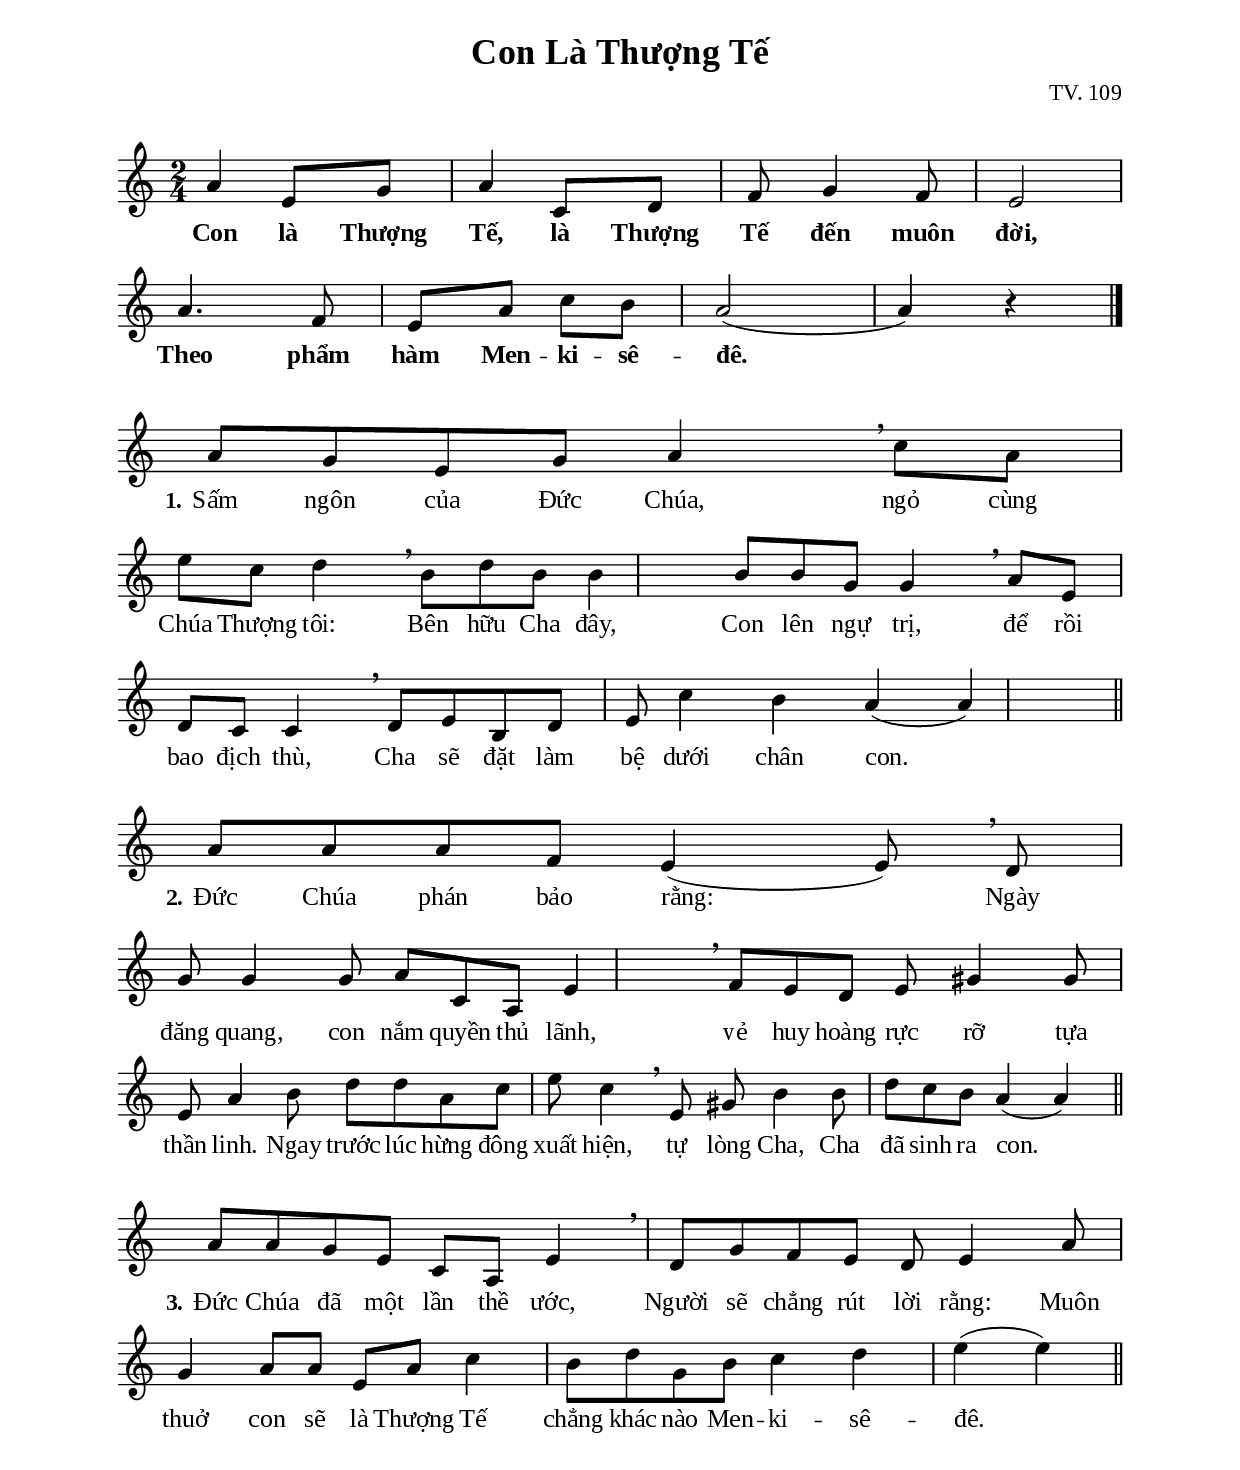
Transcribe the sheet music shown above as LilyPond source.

% Cài đặt chung
\version "2.20.0"
\include "english.ly"

\header {
  title = "Con Là Thượng Tế"
  composer = "TV. 109"
  arranger = " "
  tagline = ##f
}

global = {
  \key c \major
  \time 2/4
}

\paper {
  #(set-paper-size "a4")
  top-margin = 20\mm
  bottom-margin = 15\mm
  left-margin = 20\mm
  right-margin = 20\mm
  indent = #0
  #(define fonts
	 (make-pango-font-tree "Liberation Serif"
	 		       "Liberation Serif"
			       "Liberation Serif"
			       (/ 20 20)))
}

% Nhạc điệp khúc
nhacDiepKhuc= \relative c'' {
  \override Lyrics.LyricSpace.minimum-distance = #4.0
  \override Score.BarNumber.break-visibility = ##(#f #f #f)
  a4 e8 g |
  a4 c,8 d |
  f g4 f8 |
  e2 |
  a4. f8 |
  e a c b |
  a2 ( |
  a4) r \bar "|."
}

% Nhạc phiên khúc
nhacPhienKhucMot = \relative c'' {
  \set Score.barAlways = ##t
  \set Score.defaultBarType = ""
  \override Score.BarNumber.break-visibility = ##(#f #f #f)
  a8 g e g a4 \breathe
  c8 a e' c d4 \breathe
  b8 d b b4 b8 b g g4 \breathe
  a8 e d c c4 \breathe
  d8 e b d e c'4 b a (a) \bar "||"
}

nhacPhienKhucHai = \relative c'' {
  \set Score.barAlways = ##t
  \set Score.defaultBarType = ""
  \override Score.BarNumber.break-visibility = ##(#f #f #f)
  a8 a a f e4 (e8) \breathe
  d g g4 g8 a c, a e'4 \breathe
  f8 e d e gs4 gs8 e a4
  b8 d d a c e c4 \breathe
  e,8 gs b4 b8 d c b a4 (a) \bar "||"
}

nhacPhienKhucBa = \relative c'' {
  \set Score.barAlways = ##t
  \set Score.defaultBarType = ""
  \override Score.BarNumber.break-visibility = ##(#f #f #f)
  a8 a g e c a e'4 \breathe
  d8 g f e d e4
  a8 g4 a8 a e a c4
  b8 d g, b c4 d e (e) \bar "||"
}

% Lời điệp khúc
loiDiepKhuc = \lyricmode {
  \override Lyrics.LyricText.font-series = #'bold
  Con là Thượng Tế, là Thượng Tế đến muôn đời,
  Theo phẩm hàm Men -- ki -- sê -- đê.
}

% Lời phiên khúc
loiPhienKhucMot = \lyricmode {
  \set stanza = #"1."
  Sấm ngôn của Đức Chúa, ngỏ cùng Chúa Thượng tôi:
  Bên hữu Cha đây, Con lên ngự trị,
  để rồi bao địch thù, Cha sẽ đặt làm bệ dưới chân con.
}

loiPhienKhucHai = \lyricmode {
  \set stanza = #"2."
  Đức Chúa phán bảo rằng:
  Ngày đăng quang, con nắm quyền thủ lãnh,
  vẻ huy hoàng rực rỡ tựa thần linh.
  Ngay trước lúc hừng đông xuất hiện,
  tự lòng Cha, Cha đã sinh ra con.
}

loiPhienKhucBa = \lyricmode {
  \set stanza = #"3."
  Đức Chúa đã một lần thề ước,
  Người sẽ chẳng rút lời rằng:
  Muôn thuở con sẽ là Thượng Tế
  chẳng khác nào Men -- ki -- sê -- đê.
}


% Dàn trang
\score {
  \new ChoirStaff <<
    \new Staff = chorus \with {
        \consists "Merge_rests_engraver"
      }
      <<
      \new Voice = "sopranos" {
        \global \stemNeutral \nhacDiepKhuc
      }
    >>
    \new Lyrics = basses
    \context Lyrics = basses \lyricsto sopranos \loiDiepKhuc
  >>
}

\score {
  \new ChoirStaff <<
    \new Staff = verses <<
      \override Staff.TimeSignature.transparent = ##t
      \new Voice = "verse" {
        \key c \major \stemNeutral \nhacPhienKhucMot
      }
    >>
    \new Lyrics \lyricsto verse \loiPhienKhucMot
  >>
}

\score {
  \new ChoirStaff <<
    \new Staff = verses <<
      \override Staff.TimeSignature.transparent = ##t
      \new Voice = "verse" {
        \key c \major \stemNeutral \nhacPhienKhucHai
      }
    >>
    \new Lyrics \lyricsto verse \loiPhienKhucHai
  >>
}

\score {
  \new ChoirStaff <<
    \new Staff = verses <<
      \override Staff.TimeSignature.transparent = ##t
      \new Voice = "verse" {
        \key c \major \stemNeutral \nhacPhienKhucBa
      }
    >>
    \new Lyrics \lyricsto verse \loiPhienKhucBa
  >>
}
